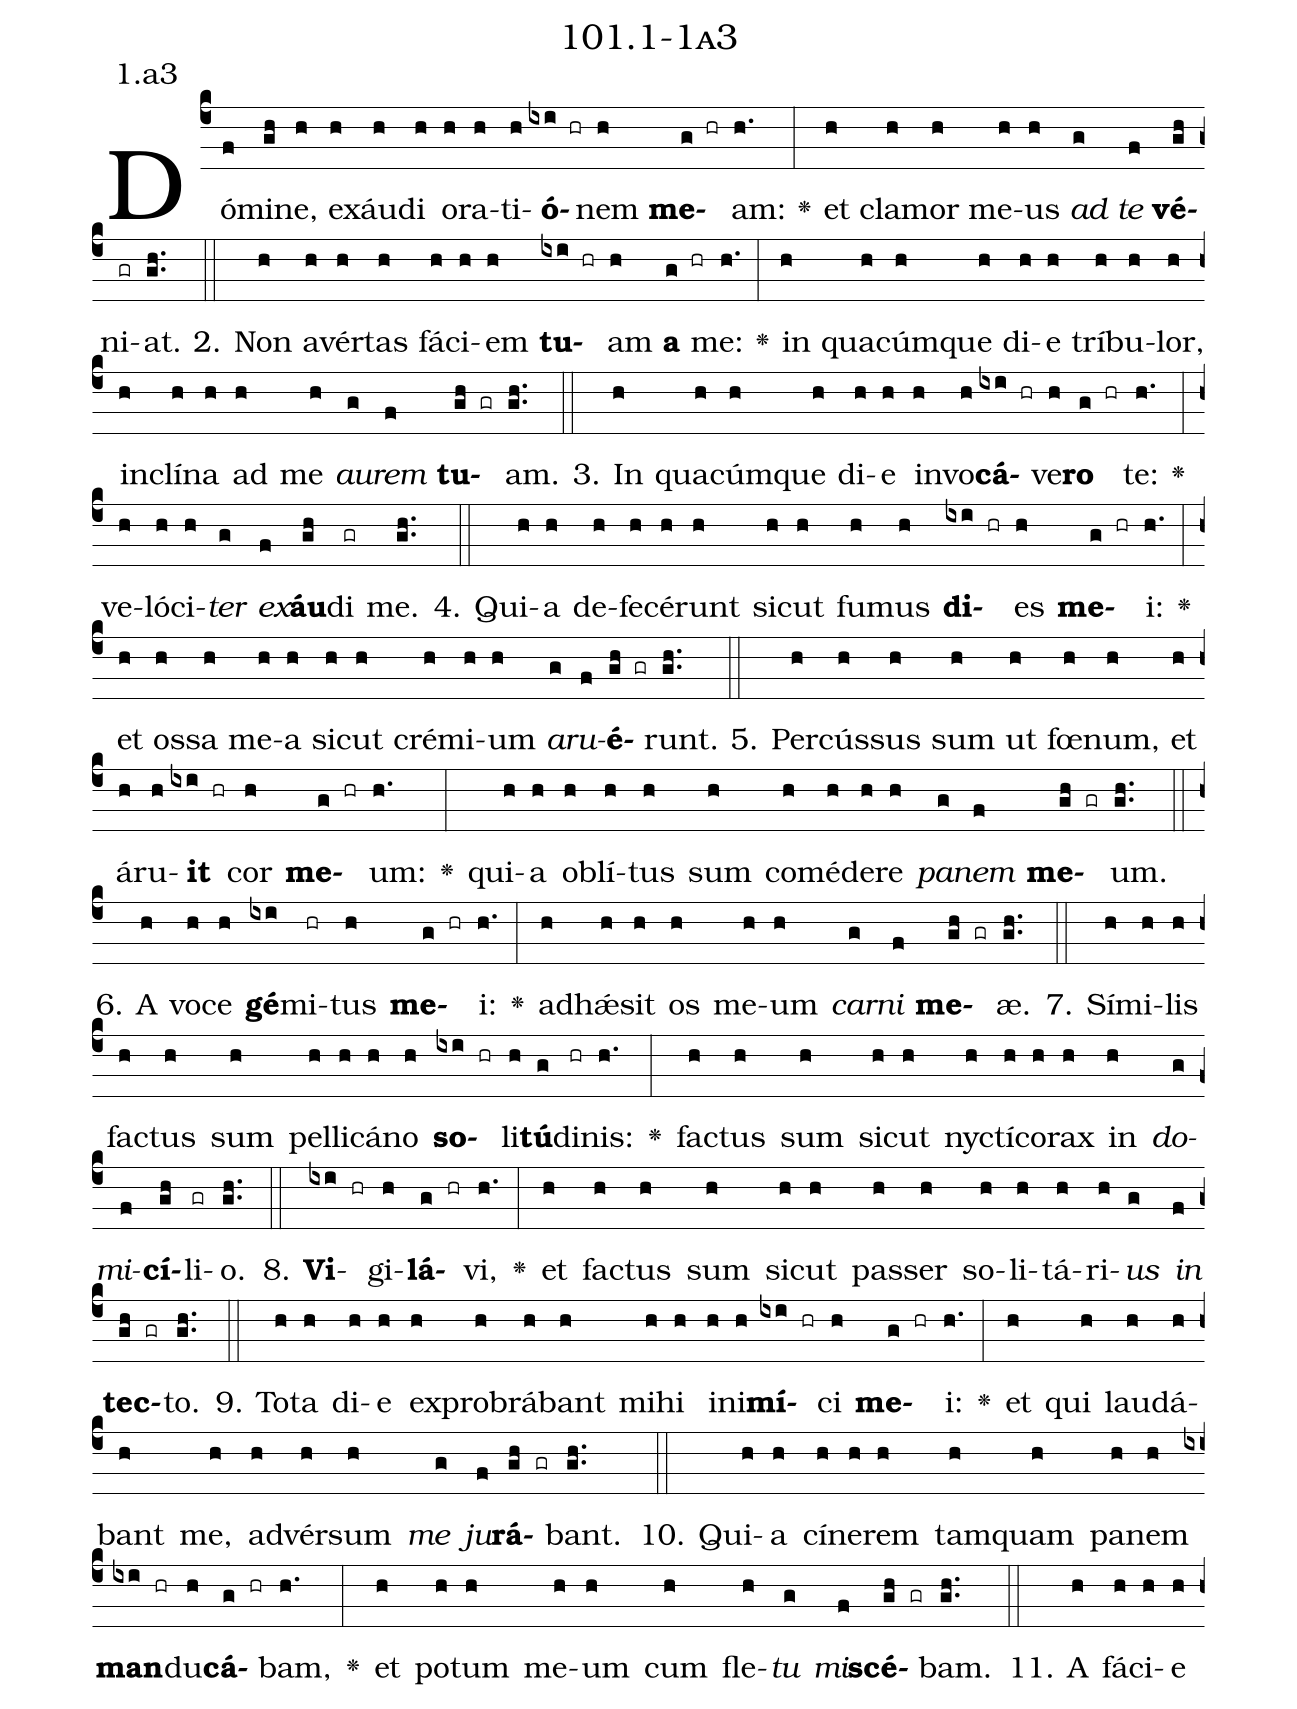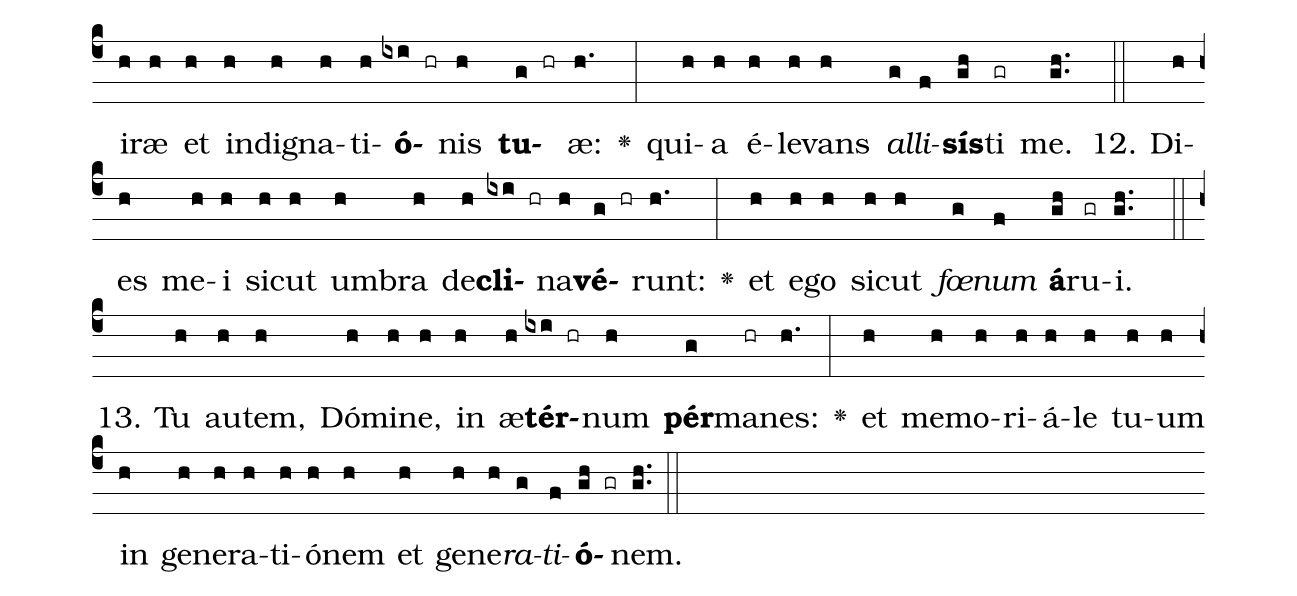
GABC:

name: 101.1-1a3;
annotation: 1.a3;
%%
(c4)Dó(f)mi(gh)ne,(h) ex(h)áu(h)di(h) o(h)ra(h)ti(h)<b>ó</b>(ixi hr)nem(h) <b>me</b>(g hr)am:(h.) <v>\greheightstar</v>(:) et(h) cla(h)mor(h) me(h)us(h) <i>ad</i>(g) <i>te</i>(f) <b>vé</b>(gh)ni(gr)at.(gh..) (::)
2. Non(h) a(h)vér(h)tas(h) fá(h)ci(h)em(h) <b>tu</b>(ixi hr)am(h) <b>a</b>(g hr) me:(h.) <v>\greheightstar</v>(:) in(h) qua(h)cúm(h)que(h) di(h)e(h) trí(h)bu(h)lor,(h) in(h)clí(h)na(h) ad(h) me(h) <i>au</i>(g)<i>rem</i>(f) <b>tu</b>(gh gr)am.(gh..) (::)
3. In(h) qua(h)cúm(h)que(h) di(h)e(h) in(h)vo(h)<b>cá</b>(ixi hr)ve(h)<b>ro</b>(g hr) te:(h.) <v>\greheightstar</v>(:) ve(h)ló(h)ci(h)<i>ter</i>(g) <i>ex</i>(f)<b>áu</b>(gh)di(gr) me.(gh..) (::)
4. Qui(h)a(h) de(h)fe(h)cé(h)runt(h) sic(h)ut(h) fu(h)mus(h) <b>di</b>(ixi hr)es(h) <b>me</b>(g hr)i:(h.) <v>\greheightstar</v>(:) et(h) os(h)sa(h) me(h)a(h) sic(h)ut(h) cré(h)mi(h)um(h) <i>a</i>(g)<i>ru</i>(f)<b>é</b>(gh gr)runt.(gh..) (::)
5. Per(h)cús(h)sus(h) sum(h) ut(h) fœ(h)num,(h) et(h) á(h)ru(h)<b>it</b>(ixi hr) cor(h) <b>me</b>(g hr)um:(h.) <v>\greheightstar</v>(:) qui(h)a(h) ob(h)lí(h)tus(h) sum(h) com(h)é(h)de(h)re(h) <i>pa</i>(g)<i>nem</i>(f) <b>me</b>(gh gr)um.(gh..) (::)
6. A(h) vo(h)ce(h) <b>gé</b>(ixi)mi(hr)tus(h) <b>me</b>(g hr)i:(h.) <v>\greheightstar</v>(:) ad(h)hǽ(h)sit(h) os(h) me(h)um(h) <i>car</i>(g)<i>ni</i>(f) <b>me</b>(gh gr)æ.(gh..) (::)
7. Sí(h)mi(h)lis(h) fac(h)tus(h) sum(h) pel(h)li(h)cá(h)no(h) <b>so</b>(ixi hr)li(h)<b>tú</b>(g)di(hr)nis:(h.) <v>\greheightstar</v>(:) fac(h)tus(h) sum(h) sic(h)ut(h) nyc(h)tí(h)co(h)rax(h) in(h) <i>do</i>(g)<i>mi</i>(f)<b>cí</b>(gh)li(gr)o.(gh..) (::)
8. <b>Vi</b>(ixi hr)gi(h)<b>lá</b>(g hr)vi,(h.) <v>\greheightstar</v>(:) et(h) fac(h)tus(h) sum(h) sic(h)ut(h) pas(h)ser(h) so(h)li(h)tá(h)ri(h)<i>us</i>(g) <i>in</i>(f) <b>tec</b>(gh gr)to.(gh..) (::)
9. To(h)ta(h) di(h)e(h) ex(h)pro(h)brá(h)bant(h) mi(h)hi(h) in(h)i(h)<b>mí</b>(ixi hr)ci(h) <b>me</b>(g hr)i:(h.) <v>\greheightstar</v>(:) et(h) qui(h) lau(h)dá(h)bant(h) me,(h) ad(h)vér(h)sum(h) <i>me</i>(g) <i>ju</i>(f)<b>rá</b>(gh gr)bant.(gh..) (::)
10. Qui(h)a(h) cí(h)ne(h)rem(h) tam(h)quam(h) pa(h)nem(h) <b>man</b>(ixi hr)du(h)<b>cá</b>(g hr)bam,(h.) <v>\greheightstar</v>(:) et(h) po(h)tum(h) me(h)um(h) cum(h) fle(h)<i>tu</i>(g) <i>mi</i>(f)<b>scé</b>(gh gr)bam.(gh..) (::)
11. A(h) fá(h)ci(h)e(h) i(h)ræ(h) et(h) in(h)di(h)gna(h)ti(h)<b>ó</b>(ixi hr)nis(h) <b>tu</b>(g hr)æ:(h.) <v>\greheightstar</v>(:) qui(h)a(h) é(h)le(h)vans(h) <i>al</i>(g)<i>li</i>(f)<b>sís</b>(gh)ti(gr) me.(gh..) (::)
12. Di(h)es(h) me(h)i(h) sic(h)ut(h) um(h)bra(h) de(h)<b>cli</b>(ixi hr)na(h)<b>vé</b>(g hr)runt:(h.) <v>\greheightstar</v>(:) et(h) e(h)go(h) sic(h)ut(h) <i>fœ</i>(g)<i>num</i>(f) <b>á</b>(gh)ru(gr)i.(gh..) (::)
13. Tu(h) au(h)tem,(h) Dó(h)mi(h)ne,(h) in(h) æ(h)<b>tér</b>(ixi hr)num(h) <b>pér</b>(g)ma(hr)nes:(h.) <v>\greheightstar</v>(:) et(h) me(h)mo(h)ri(h)á(h)le(h) tu(h)um(h) in(h) ge(h)ne(h)ra(h)ti(h)ó(h)nem(h) et(h) ge(h)ne(h)<i>ra</i>(g)<i>ti</i>(f)<b>ó</b>(gh gr)nem.(gh..) (::)
